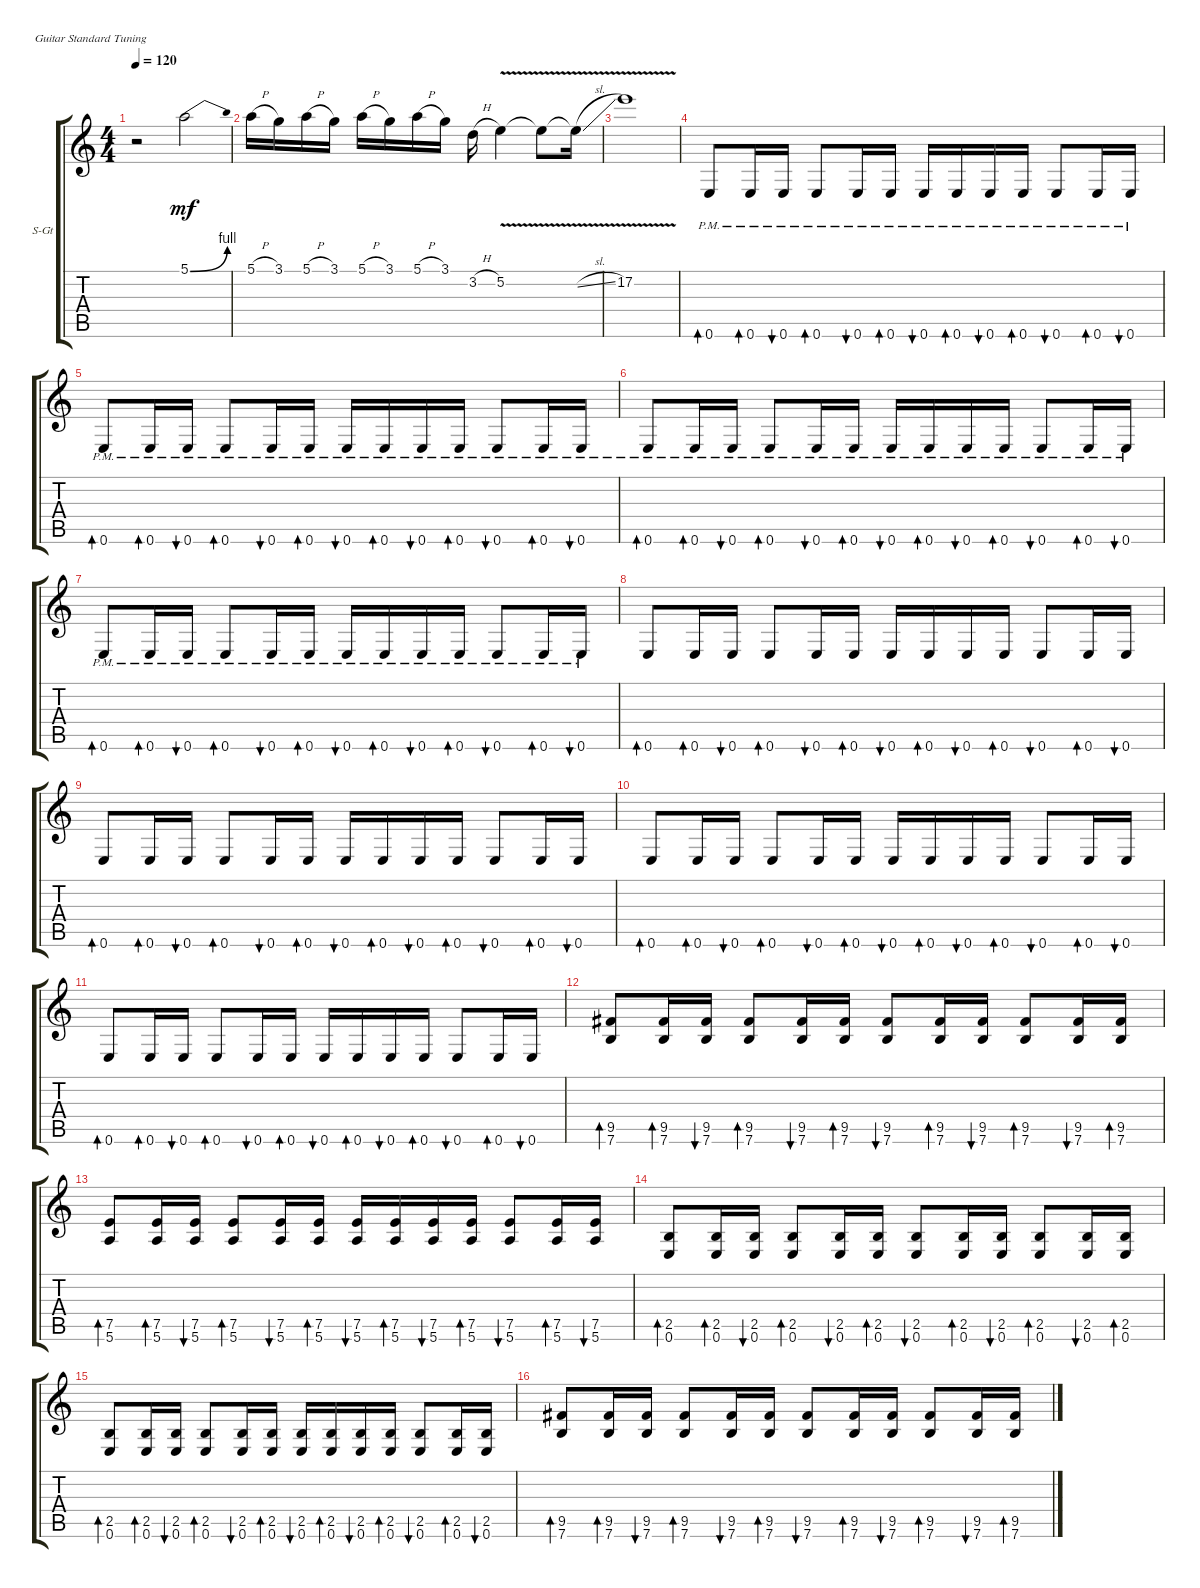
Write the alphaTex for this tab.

\bracketExtendMode groupsimilarinstruments
\firstSystemTrackNameOrientation horizontal
\otherSystemsTrackNameOrientation horizontal
\track ("Steel Guitar" "S-Gt") {instrument acousticguitarsteel}
\staff {score tabs}
\tuning (E4 B3 G3 D3 A2 E2)
\ts (4 4)
\beaming (8 2 2 2 2)
\tempo 120
\clef g2
\ks c
r.2{dy mf instrument acousticguitarsteel} 5.1{be (bend 0 0 60 4)}.2 |
5.1{h}.16 3.1.16 5.1{h}.16 3.1.16 5.1{h}.16 3.1.16 5.1{h}.16 3.1.16 3.2{h}.16 5.2{v}.4 5.2{v t}.8 5.2{v sl t}.16 |
17.2{v}.1 |
0.6{pm}.8{bd 30} 0.6{pm}.16{bd 30} 0.6{pm}.16{bu 30} 0.6{pm}.8{bd 30} 0.6{pm}.16{bu 30} 0.6{pm}.16{bd 30} 0.6{pm}.16{bu 30} 0.6{pm}.16{bd 30} 0.6{pm}.16{bu 30} 0.6{pm}.16{bd 30} 0.6{pm}.8{bu 30} 0.6{pm}.16{bd 30} 0.6{pm}.16{bu 30} |
0.6{pm}.8{bd 30} 0.6{pm}.16{bd 30} 0.6{pm}.16{bu 30} 0.6{pm}.8{bd 30} 0.6{pm}.16{bu 30} 0.6{pm}.16{bd 30} 0.6{pm}.16{bu 30} 0.6{pm}.16{bd 30} 0.6{pm}.16{bu 30} 0.6{pm}.16{bd 30} 0.6{pm}.8{bu 30} 0.6{pm}.16{bd 30} 0.6{pm}.16{bu 30} |
0.6{pm}.8{bd 30} 0.6{pm}.16{bd 30} 0.6{pm}.16{bu 30} 0.6{pm}.8{bd 30} 0.6{pm}.16{bu 30} 0.6{pm}.16{bd 30} 0.6{pm}.16{bu 30} 0.6{pm}.16{bd 30} 0.6{pm}.16{bu 30} 0.6{pm}.16{bd 30} 0.6{pm}.8{bu 30} 0.6{pm}.16{bd 30} 0.6{pm}.16{bu 30} |
0.6{pm}.8{bd 30} 0.6{pm}.16{bd 30} 0.6{pm}.16{bu 30} 0.6{pm}.8{bd 30} 0.6{pm}.16{bu 30} 0.6{pm}.16{bd 30} 0.6{pm}.16{bu 30} 0.6{pm}.16{bd 30} 0.6{pm}.16{bu 30} 0.6{pm}.16{bd 30} 0.6{pm}.8{bu 30} 0.6{pm}.16{bd 30} 0.6{pm}.16{bu 30} |
0.6.8{bd 30} 0.6.16{bd 30} 0.6.16{bu 30} 0.6.8{bd 30} 0.6.16{bu 30} 0.6.16{bd 30} 0.6.16{bu 30} 0.6.16{bd 30} 0.6.16{bu 30} 0.6.16{bd 30} 0.6.8{bu 30} 0.6.16{bd 30} 0.6.16{bu 30} |
0.6.8{bd 30} 0.6.16{bd 30} 0.6.16{bu 30} 0.6.8{bd 30} 0.6.16{bu 30} 0.6.16{bd 30} 0.6.16{bu 30} 0.6.16{bd 30} 0.6.16{bu 30} 0.6.16{bd 30} 0.6.8{bu 30} 0.6.16{bd 30} 0.6.16{bu 30} |
0.6.8{bd 30} 0.6.16{bd 30} 0.6.16{bu 30} 0.6.8{bd 30} 0.6.16{bu 30} 0.6.16{bd 30} 0.6.16{bu 30} 0.6.16{bd 30} 0.6.16{bu 30} 0.6.16{bd 30} 0.6.8{bu 30} 0.6.16{bd 30} 0.6.16{bu 30} |
0.6.8{bd 30} 0.6.16{bd 30} 0.6.16{bu 30} 0.6.8{bd 30} 0.6.16{bu 30} 0.6.16{bd 30} 0.6.16{bu 30} 0.6.16{bd 30} 0.6.16{bu 30} 0.6.16{bd 30} 0.6.8{bu 30} 0.6.16{bd 30} 0.6.16{bu 30} |
(9.5 7.6).8{bd 30} (9.5 7.6).16{bd 30} (9.5 7.6).16{bu 30} (9.5 7.6).8{bd 30} (9.5 7.6).16{bu 30} (9.5 7.6).16{bd 30} (9.5 7.6).8{bu 30} (9.5 7.6).16{bd 30} (9.5 7.6).16{bu 30} (9.5 7.6).8{bd 30} (9.5 7.6).16{bu 30} (9.5 7.6).16{bd 30} |
(7.5 5.6).8{bd 30} (7.5 5.6).16{bd 30} (7.5 5.6).16{bu 30} (7.5 5.6).8{bd 30} (7.5 5.6).16{bu 30} (7.5 5.6).16{bd 30} (7.5 5.6).16{bu 30} (7.5 5.6).16{bd 30} (7.5 5.6).16{bu 30} (7.5 5.6).16{bd 30} (7.5 5.6).8{bu 30} (7.5 5.6).16{bd 30} (7.5 5.6).16{bu 30} |
(2.5 0.6).8{bd 30} (2.5 0.6).16{bd 30} (2.5 0.6).16{bu 30} (2.5 0.6).8{bd 30} (2.5 0.6).16{bu 30} (2.5 0.6).16{bd 30} (2.5 0.6).8{bu 30} (2.5 0.6).16{bd 30} (2.5 0.6).16{bu 30} (2.5 0.6).8{bd 30} (2.5 0.6).16{bu 30} (2.5 0.6).16{bd 30} |
(2.5 0.6).8{bd 30} (2.5 0.6).16{bd 30} (2.5 0.6).16{bu 30} (2.5 0.6).8{bd 30} (2.5 0.6).16{bu 30} (2.5 0.6).16{bd 30} (2.5 0.6).16{bu 30} (2.5 0.6).16{bd 30} (2.5 0.6).16{bu 30} (2.5 0.6).16{bd 30} (2.5 0.6).8{bu 30} (2.5 0.6).16{bd 30} (2.5 0.6).16{bu 30} |
(9.5 7.6).8{bd 30} (9.5 7.6).16{bd 30} (9.5 7.6).16{bu 30} (9.5 7.6).8{bd 30} (9.5 7.6).16{bu 30} (9.5 7.6).16{bd 30} (9.5 7.6).8{bu 30} (9.5 7.6).16{bd 30} (9.5 7.6).16{bu 30} (9.5 7.6).8{bd 30} (9.5 7.6).16{bu 30} (9.5 7.6).16{bd 30}
